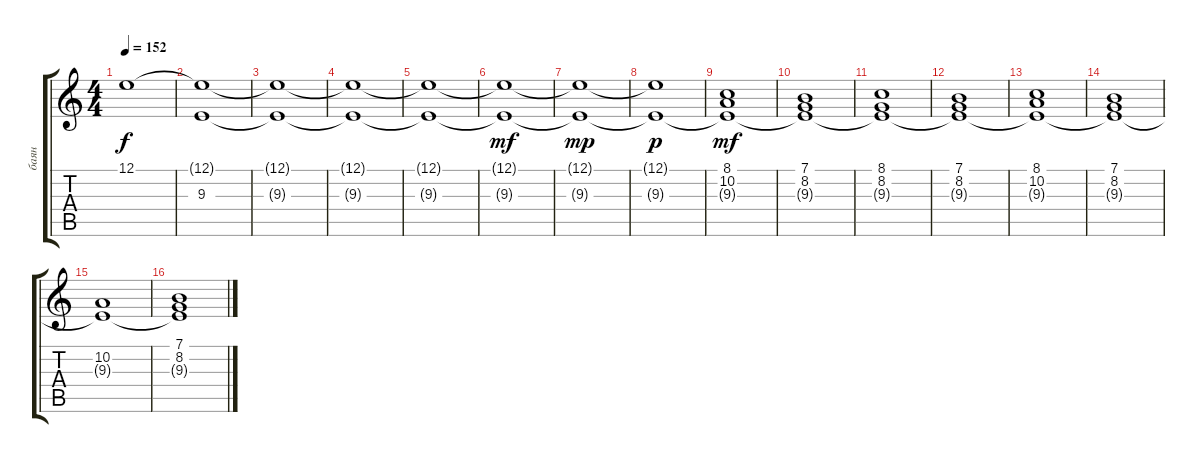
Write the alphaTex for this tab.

\track ("баян" "баян") {instrument tangoaccordion}
\staff {score tabs}
\tuning (E4 B3 G3 D3 A2 E2) {hide}
\ts (4 4)
\tempo 152
\clef g2
\ks c
12.1{t}.1{dy f} |
(12.1{t} 9.3{t}).1 |
(12.1{t} 9.3{t}).1 |
(12.1{t} 9.3{t}).1 |
(12.1{t} 9.3{t}).1 |
(12.1{t} 9.3{t}).1{dy mf} |
(12.1{t} 9.3{t}).1{dy mp} |
(12.1{t} 9.3{t}).1{dy p} |
(8.1 10.2 9.3{t}).1{dy mf} |
(7.1 8.2 9.3{t}).1 |
(8.1 8.2 9.3{t}).1 |
(7.1 8.2 9.3{t}).1 |
(8.1 10.2 9.3{t}).1 |
(7.1 8.2 9.3{t}).1 |
(10.2 9.3{t}).1 |
(7.1 8.2 9.3{t}).1
